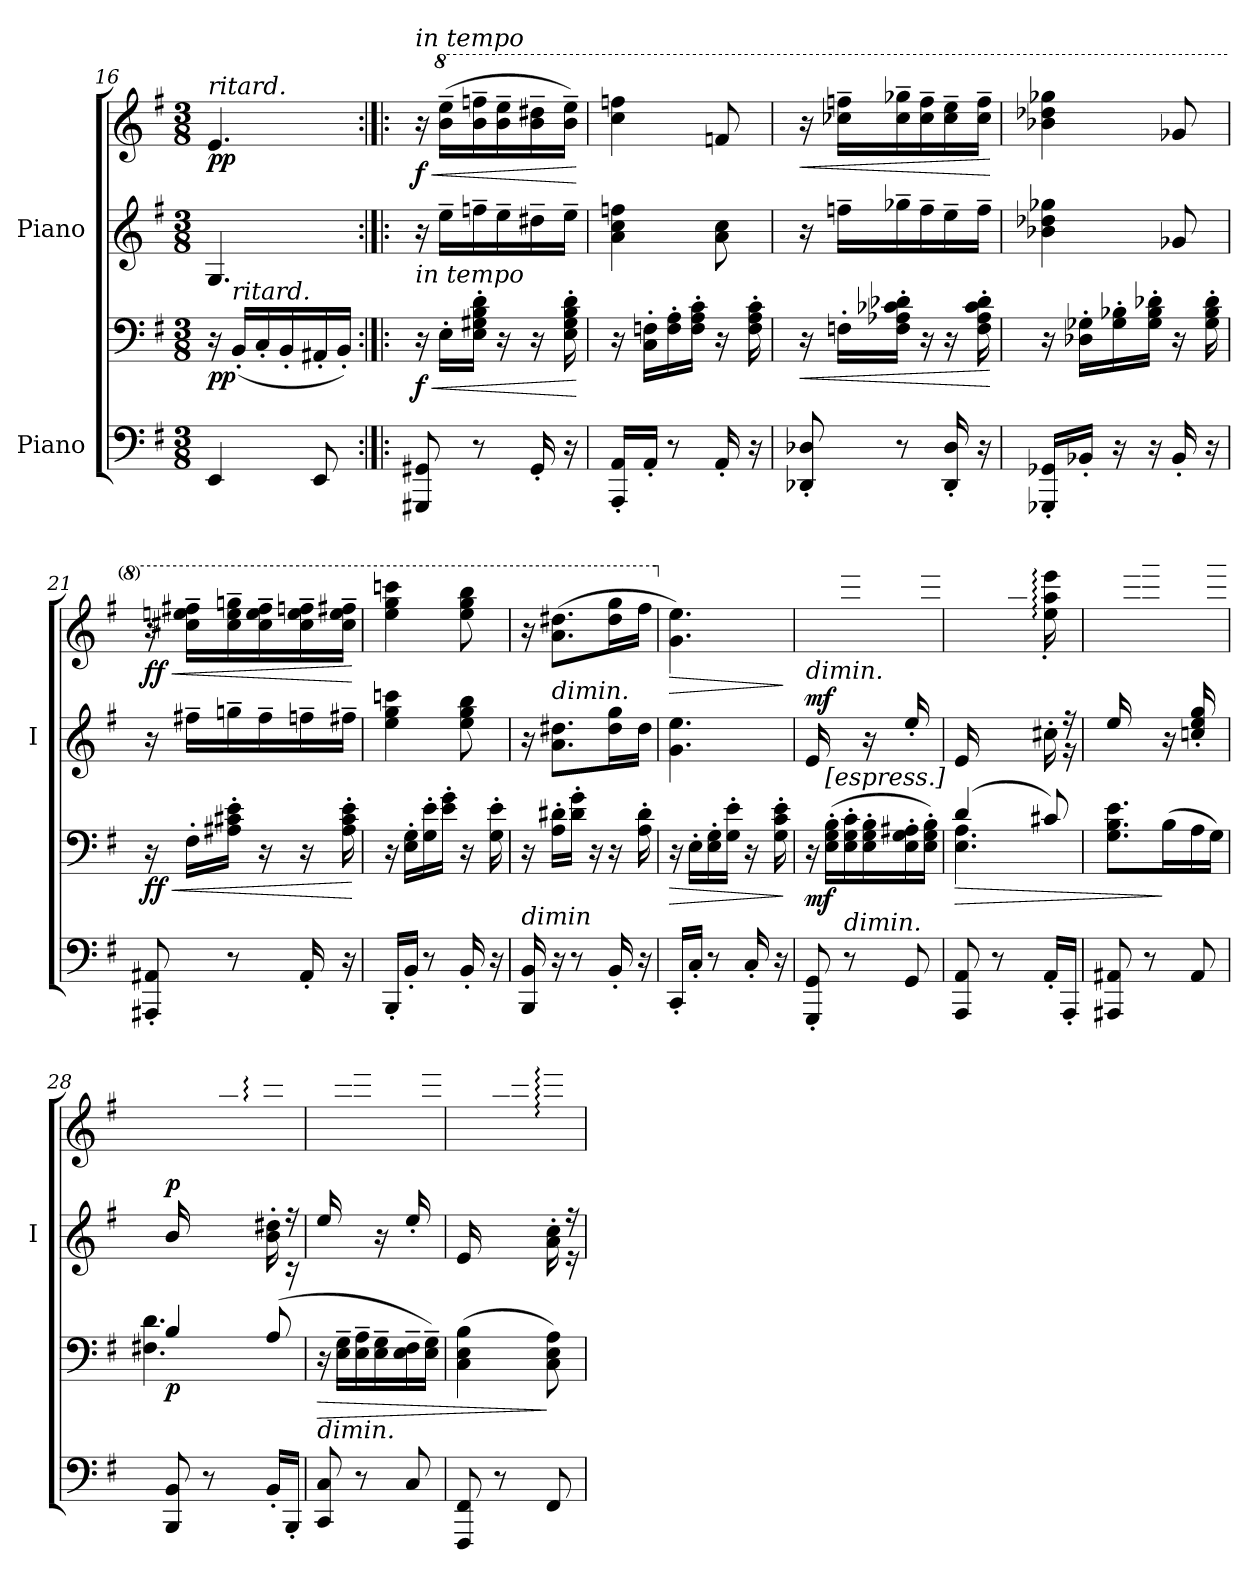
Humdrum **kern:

**kern	**kern	**dynam	**kern	**kern	**dynam
*part2	*part2	*part2	*part1	*part1	*part1
*staff4	*staff3	*staff3/4	*staff2	*staff1	*staff1/2
*I"Piano	*	*	*I"Piano	*	*
*	*	*	*I'I	*	*
*clefF4	*clefF4	*	*clefG2	*clefG2	*
*k[f#]	*k[f#]	*	*k[f#]	*k[f#]	*
*M3/8	*M3/8	*	*M3/8	*M3/8	*
=16	=16	=16	=16	=16	=16
!	!	!	!	!LO:TX:a:i:t=ritard.	!
!	!	!LO:DY:b	!	!	!LO:DY:b
4EE/	16r	pp	4.G/	4.e/	pp
!	!LO:TX:a:i:t=ritard.	!	!	!	!
.	(<16BB'/LL	.	.	.	.
.	16C'/	.	.	.	.
.	16BB'/	.	.	.	.
8EE/	16AA#X'/	.	.	.	.
.	16BB'/JJ)	.	.	.	.
!!LO:PB:g=z
=17:|!|:	=17:|!|:	=17:|!|:	=17:|!|:	=17:|!|:	=17:|!|:
!	!	!	!	!LO:TX:a:i:t=in tempo	!
!	!LO:TX:a:i:t=in tempo	!	!	!	!
!	!	!LO:HP:b	!	!	!LO:HP:b
!	!	!LO:DY:n=1:b	!	!	!LO:DY:n=1:b
8GGG#X/ 8GG#X/	16r	< f	16r	16r	< f
*	*	*	*	*8va	*
.	16E'\LL	.	16ee~\LL	(>16bb\~ 16eee\~LL	.
8r	16E\' 16G#X\' 16B\' 16d\'JJ	.	16ffn~\	16bb\~ 16fffn\~	.
.	16r	.	16ee~\	16bb\~ 16eee\~	.
16GG#'/	16r	.	16dd#X~\	16bb\~ 16ddd#X\~	.
16r	16E\' 16G#\' 16B\' 16d\'	.	16ee~\JJ	16bb\~ 16eee\~JJ)	.
.	.	[	.	.	[
=18	=18	=18	=18	=18	=18
!	!	!LO:DY:b	!	!	!
!	!	!LO:DY:n=1:b	!	!	!LO:DY:b
!	!	!	!	!	!LO:DY:n=1:b
16AAA/' 16AA/'LL	16r	ff other-dynamics	4a\ 4cc\ 4ffn\	4ccc\ 4fffn\	ff other-dynamics
16AA'/JJ	16C\' 16Fn\'LL	.	.	.	.
8r	16F\' 16A\'	.	.	.	.
.	16F\' 16A\' 16c\'JJ	.	.	.	.
16AA'/	16r	.	8a\ 8cc\	8ffn/	.
16r	16F\' 16A\' 16c\'	.	.	.	.
=19	=19	=19	=19	=19	=19
!	!	!LO:HP:b	!	!	!LO:HP:b
8DD-X/' 8D-X/'	16r	<	16r	16r	<
.	16Fn'\LL	.	16ffn~\LL	16ccc-X\~ 16fffn\~LL	.
8r	16F\' 16A-X\' 16c-X\' 16d-X\'JJ	.	16gg-X~\	16ccc-\~ 16ggg-X\~	.
.	16r	.	16ff~\	16ccc-\~ 16fff\~	.
16DD-/' 16D-/'	16r	.	16ee~\	16ccc-\~ 16eee\~	.
16r	16F\' 16A-\' 16c-\' 16d-\'	.	16ff~\JJ	16ccc-\~ 16fff\~JJ	.
.	.	[	.	.	[
=20	=20	=20	=20	=20	=20
!	!	!LO:DY:b	!	!	!
!	!	!LO:DY:n=1:b	!	!	!LO:DY:b
!	!	!	!	!	!LO:DY:n=1:b
16GGG-X/' 16GG-X/'LL	16r	ff other-dynamics	4b-X\ 4dd-X\ 4gg-X\	4bb-X\ 4ddd-X\ 4ggg-X\	ff other-dynamics
16BB-X'/JJ	16D-X\' 16G-X\'LL	.	.	.	.
16r	16G-\' 16B-X\'	.	.	.	.
16r	16G-\' 16B-\' 16d-X\'JJ	.	.	.	.
16BB-'/	16r	.	8g-X/	8gg-X/	.
16r	16G-\' 16B-\' 16d-\'	.	.	.	.
!!LO:LB:g=z
=21	=21	=21	=21	=21	=21
!	!	!LO:HP:b	!	!	!LO:HP:b
!	!	!LO:DY:n=1:b	!	!	!LO:DY:n=1:b
8AAA#X/' 8AA#X/'	16r	< ff	16r	16r	< ff
.	16F#'\LL	.	16ff#X~\LL	16ccc#X\~ 16eeen\~ 16fff#X\~LL	.
8r	16A#X\' 16c#X\' 16e\'JJ	.	16ggn~\	16ccc#\~ 16eee\~ 16gggn\~	.
.	16r	.	16ff#~\	16ccc#\~ 16eee\~ 16fff#\~	.
16AA#'/	16r	.	16ffn~\	16ccc#\~ 16eee\~ 16fffn\~	.
16r	16A#\' 16c#\' 16e\'	.	16ff#X~\JJ	16ccc#\~ 16eee\~ 16fff#X\~JJ	.
.	.	[	.	.	[
=22	=22	=22	=22	=22	=22
16BBB'/LL	16r	.	4ee\ 4gg\ 4cccn\	4eee\ 4ggg\ 4ccccn\	.
16BB'/JJ	16E\' 16G\'LL	.	.	.	.
8r	16G\' 16e\'	.	.	.	.
.	16e\' 16g\'JJ	.	.	.	.
16BB'/	16r	.	8ee\ 8gg\ 8bb\	8eee\ 8ggg\ 8bbb\	.
16r	16G\' 16e\'	.	.	.	.
=23	=23	=23	=23	=23	=23
!LO:TX:a:i:t=dimin	!	!	!	!	!
16BBB/ 16BB/	16r	.	16r	16r	.
!	!	!	!LO:TX:a:i:t=dimin.	!	!
16r	16A\' 16d#X\'LL	.	8.a\ 8.dd#X\L	(>8.aa\ 8.ddd#X\L	.
8r	16d#\' 16g\'JJ	.	.	.	.
.	16r	.	.	.	.
16BB'/	16r	.	16dd#\ 16gg\L	16ddd#\ 16ggg\L	.
16r	16A\' 16d#\'	.	16dd#\JJ	16fff#\JJ	.
=24	=24	=24	=24	=24	=24
!	!	!LO:HP:b	!	!	!
*	*	*	*	*X8va	*
!	!	!	!	!	!LO:HP:b
16CC'/LL	16r	>	4.g\ 4.ee\	4.g\ 4.ee\)	>
16C'/JJ	16E'\LL	.	.	.	.
8r	16E\' 16G\'	.	.	.	.
.	16G\' 16e\'JJ	.	.	.	.
16C'/	16r	.	.	.	.
16r	16G\' 16c\' 16e\'	.	.	.	.
.	.	]	.	.	]
=25	=25	=25	=25	=25	=25
*	*	*	*	*^	*
!	!	!	!LO:TX:a:i:t=dimin.	!	!	!
!	!	!LO:DY:b	!	!	!	!LO:DY:a=2
8GGG/' 8GG/'	16r	mf	16e/LL	4.ryy	16ryy	mf
!	!LO:TX:a:i:t=[espress.]	!	!	!	!	!
.	(>16E\' 16G\' 16B\'LL	.	8ryy	.	16ee\' 16gg\'	.
!LO:TX:a:i:t=dimin.	!	!	!	!	!	!
8r	16E\' 16G\' 16c\'	.	.	.	16gg\' 16eee\'JJ	.
.	16E\' 16G\' 16B\'	.	16r	.	8ryy	.
8GG/	16E\' 16G\' 16A#X\'	.	16ee'/LL	.	.	.
.	16E\' 16G\' 16B\'JJ)	.	16ryy	.	16gg\' 16eee\'JJ	.
!!LO:LB:g=z	!!
=26	=26	=26	=26	=26	=26	=26
!	!	!LO:HP:b	!	!	!	!
*	*^	*	*^	*	*	*
8AAA/ 8AA/	(>4d/	4.E\ 4.A\	>	16e/LL	4ryy	4.ryy	16ryy	.
.	.	.	.	4ryy	.	.	16a'\	.
8r	.	.	.	.	.	.	16ee'\	.
.	.	.	.	.	.	.	16aa'\JJ	.
16AA'/LL	8c#X/)	.	.	.	16cc#X'\	.	16ee\:' 16aa\:' 16eee\:'	.
16AAA'/JJ	.	.	.	16r	16r	.	16ryy	.
*	*v	*v	*	*	*	*	*	*
*	*	*	*v	*v	*	*	*
=27	=27	=27	=27	=27	=27	=27
8AAA#X/ 8AA#X/	8.G\ 8.B\ 8.e\L	.	16ee/LL	4.ryy	16ryy	.
.	.	.	8ryy	.	16gg\' 16eee\'	.
8r	.	.	.	.	16eee\' 16ggg\'JJ	.
.	(>16B\L	]	16r	.	8ryy	.
8AA#/	16A\	.	16ccn/' 16ee/' 16gg/'LL	.	.	.
.	16G\JJ)	.	16ryy	.	16eee\' 16ggg\'JJ	.
=28	=28	=28	=28	=28	=28	=28
*	*^	*	*^	*	*	*
!	!	!	!LO:DY:b	!	!	!	!	!LO:DY:a=2
8BBB/ 8BB/	4B/	(>4.F#X\ 4.d\	p	16b/LL	4ryy	4.ryy	16ryy	p
.	.	.	.	4ryy	.	.	16dd#X'\	.
8r	.	.	.	.	.	.	16gg'\	.
.	.	.	.	.	.	.	16bb'\	.
16BB'/LL	(8A/	.	.	.	16b\' 16dd#X\'	.	16aa\:' 16ddd#X\:'JJ	.
16BBB'/JJ	.	.	.	16rc	16rff	.	16ryy	.
*	*v	*v	*	*	*	*	*	*
=29	=29	=29	=29	=29	=29	=29	=29
!	!	!	!LO:TX:a:i:t=dimin.	!	!	!	!
!LO:TX:a:i:t=dimin.	!	!	!	!	!	!	!
!	!	!LO:HP:b	!	!	!	!	!
*	*	*	*v	*v	*	*	*
8CC/ 8C/	16r	>	16ee/LL	4.ryy	16ryy	.
.	16E\~ 16G\~LL	.	8ryy	.	16ccc'\	.
8r	16E\~ 16A\~	.	.	.	16ccc\' 16eee\'JJ	.
.	16E\~ 16G\~	.	16r	.	8ryy	.
8C/	16E\~ 16F#\~	.	16ee'/LL	.	.	.
.	16E\~ 16G\~JJ)	.	16ryy	.	16ccc\' 16eee\'JJ	.
=30	=30	=30	=30	=30	=30	=30
*	*	*	*^	*	*	*
8FFF#/ 8FF#/	(>4C\ 4E\ 4B\	.	16e/LL	4ryy	4.ryy	16ryy	.
.	.	.	4ryy	.	.	16ee'\	.
8r	.	.	.	.	.	16aa'\	.
.	.	.	.	.	.	16ccc'\	.
8FF#/	8C\ 8E\ 8A\)	]	.	16a\' 16cc\'	.	16ee\:' 16aa\:' 16eee\:'JJ	.
.	.	.	16re	16rff	.	16ryy	.
*	*	*	*v	*v	*	*	*
*	*	*	*	*v	*v	*
=	=	=	=	=	=
*-	*-	*-	*-	*-	*-
